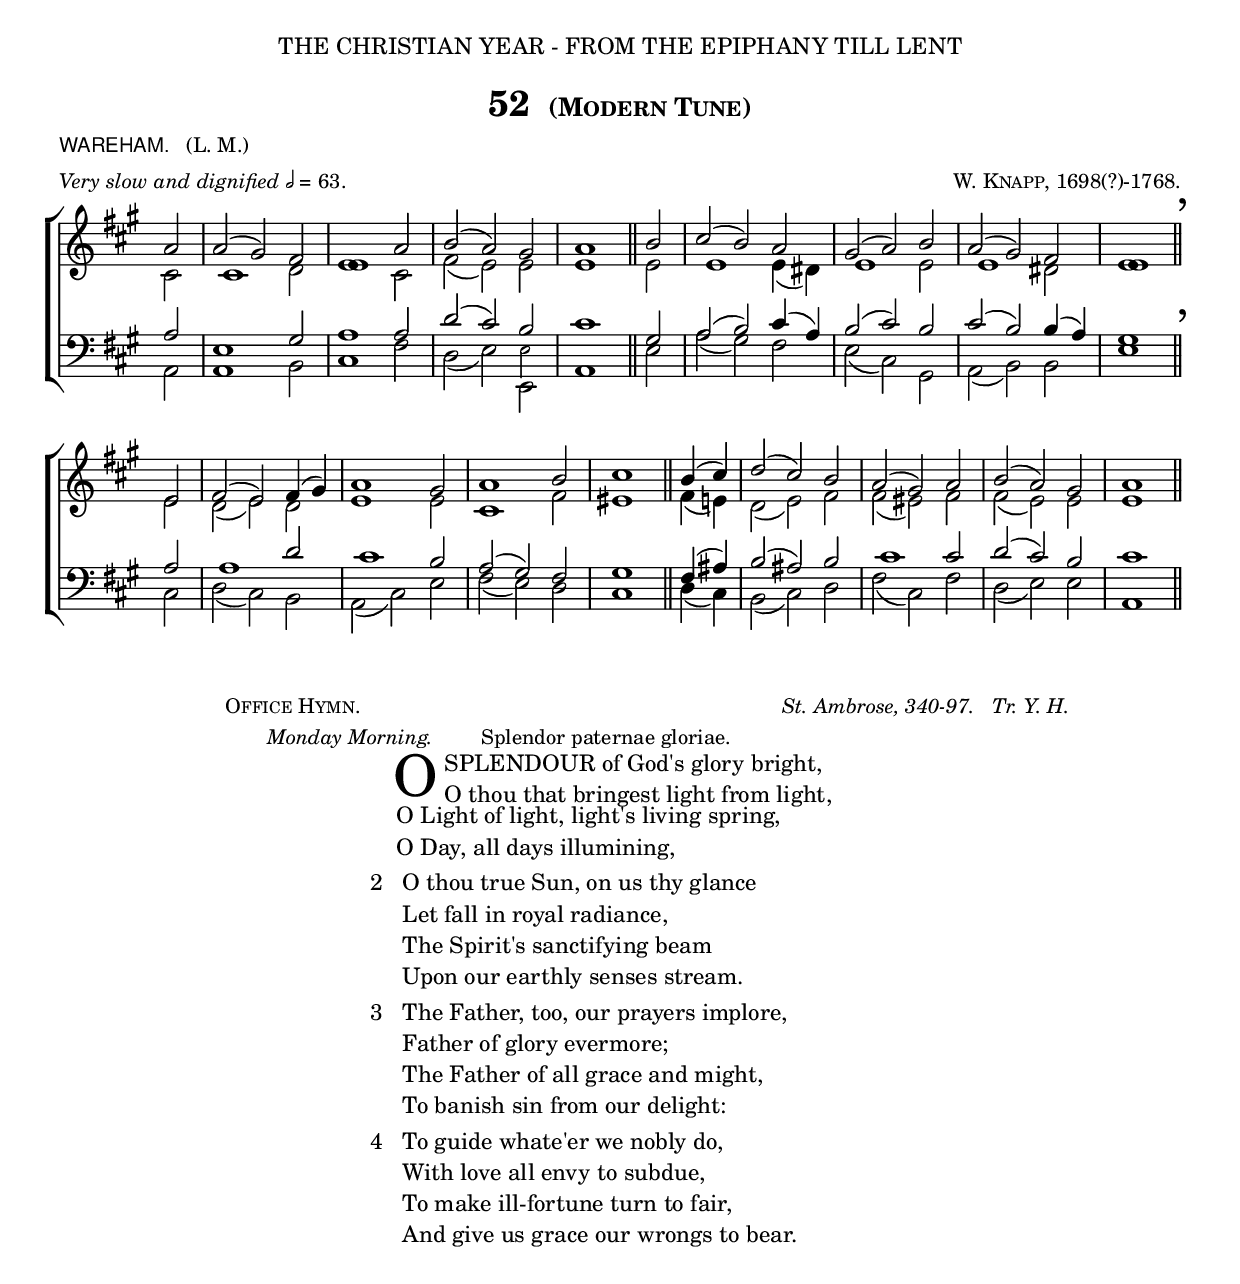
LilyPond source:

%%%110a.png
%%%Hymn 52 Wareham. O splendour of God's glory bright. 
%%%Version 3

\version "2.10"

\header {
	dedication = \markup { \center-align { \line {  "THE CHRISTIAN YEAR - FROM THE EPIPHANY TILL LENT" } 
					       \hspace #1
						} }	
  title = \markup { "52 " \large \smallCaps "(Modern Tune)" }
			       
  arranger = \markup { \small { \smallCaps "W. Knapp, 1698(?)-1768."} }
  poet = \markup { \small { \sans  "WAREHAM." \hspace #1 \roman { "(L. M.)"} } }
  meter = \markup { \small { \italic {Very slow and dignified} \fontsize #-5 \general-align #Y #DOWN \note #"2" #1 = 63.} }
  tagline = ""
}

%%%%%%%%%%%%%%%%%%%%%%%%%% Macros

%%generates the breathmarks
breathmark = {	
	      \override Score.RehearsalMark #'break-visibility = #begin-of-line-invisible 
	      \override Score.RehearsalMark #'Y-offset = #'4.0 
	      \override Score.RehearsalMark #'X-offset = #'-0.5
	      \mark \markup { \fontsize #4 ","}
}

%% Used to pull a note left. Used when a slurred note pair straddles a longer note when notecolumn force-hshift does not work 		 
straddle =  { \once \override Score.SeparationItem #'padding = #2
              \once \override NoteHead #'X-offset = #-2.8 
              \once \override Stem #'X-offset = #-2.8 }

%% Shortcut macro for small notes
smallnote = {  \once \set fontSize = #-3 
              \once \override Stem #'length = #5  }	      
	      
%% Macro to push notes rightwards
push = { \once \override Dots #'transparent = ##t
	\once \override NoteColumn #'force-hshift = #0.5 }

%% Macro to pull notes leftwards, needed to create the partly merged whole notes	
pull = { \once \override NoteColumn #'force-hshift = #-0.01 }	      

%%%%%%%%%%%%%%%%%%%%%%%%%% End of Macro definitions	   
	      
soprano = \relative c' {
  \partial 2 a'2 | a2( gis2) fis2 | e1 a2 | b2( a2) gis2 | a1 \bar "||" 
      b2 | cis2( b2) a2 | gis2( a2) b2 | a2( gis2) fis2 | e1  \breathmark \bar "||" \break
      
  e2 | fis2( e2) fis4( gis4) | a1 gis2 | a1 b2 | cis1 \bar "||" 
      b4( cis4) | d2( cis2) b2 | a2( gis2) a2 | b2( a2) gis2 | a1 \bar "||" 
}

alto = \relative c' {
  cis2 | \push cis1 d2 | \pull e1 cis2 | fis2( e2) e2 | e1 \bar "||" 
      e2 | \push e1 e4( dis4 ) | \push e1 e2 | \push e1 dis2 | \pull e1 \bar "||" 
      
  e2 | d2( e2) d2 | e1 e2 | cis1 fis2 | eis1 \bar "||" 
     fis4( e!4) | d2 ( e2) fis2 | fis2( eis2) fis2 | fis2( e2) e2 | e1 \bar "||" 
}

tenor = \relative c { \clef bass
  a'2 | e1 gis2 | a1 a2 | d2( cis2) b2 | cis1 \bar "||" 
      gis2 | a2( b2) cis4( a4) | b2( cis2) b2 | cis2( b2) b4( a4) | gis1 \bar "||" 
      
  a2 | \push a1 d2 | \push cis1 b2 | a2( gis2) fis2 | gis1 \bar "||" 
      fis4( ais4) | b2( ais2) b2 | \push cis1 cis2 | d2( cis2) b2 | cis1 \bar "||" 
}

bass = \relative c { \clef bass
  a2 | a1 b2 | cis1 fis2 | d2( e2) 
      << { e,2 } 
        %% small alternative note 
        \new Voice = alt { \voiceFour 
        \once \override NoteColumn #'force-hshift = #0.1
        \smallnote e'2} >> 
      | a,1 \bar "||" 
      e'2 | a2( gis2) fis2 | e2( cis2) gis2 | a2( b2) b2 | e1 \bar "||"
      
  cis2 | d2( cis2) b2 | a2( cis2) e2 | fis2( e2) d2 | cis1 \bar "||" 
      d4( cis4) | b2( cis2) d2 | fis2( cis2) fis2 | d2( e2) e2 | a,1 \bar "||" 
}

global = {
  \time 3/2
  \key a \major 
  \set Staff.midiInstrument = "church organ"
}

#(ly:set-option 'point-and-click #f)

\paper {
  #(set-paper-size "a4")
%  annotate-spacing = ##t
  print-page-number = ##f
  ragged-last-bottom = ##t
  ragged-bottom = ##t
}

\book{

\score{
\new ChoirStaff	
 <<

	\context Staff = upper << 
	\context Voice = sopranos { \voiceOne \global \soprano }
	\context Voice = altos    {\voiceTwo \global \alto }
	                      >>
	\context Staff = lower <<
	\context Voice = tenors { \voiceOne \global \tenor }
	\context Voice = basses { \voiceTwo \global \bass }
			        >> 
 >>
\layout {
		indent=0
%		\context { \Score timing = ##f }
		\context { \Score \remove "Bar_number_engraver" }
		\context { \Staff \remove "Time_signature_engraver" }
		\context { \Score \remove "Mark_engraver"  }
                \context { \Staff \consists "Mark_engraver"  }
	}

\midi { 
   \context { \Score tempoWholesPerMinute = #(ly:make-moment 63 2) }
       }	
} %%score bracket


\markup {
	\column {
	    \line { \small { \hspace #16 \smallCaps "Office Hymn." \hspace #40 \italic {"St. Ambrose, 340-97.   Tr. Y. H."} } }  
	    \line { \small { \hspace #20 \italic "Monday Morning." \hspace #4 "Splendor paternae gloriae."} }
} }
   
\markup { \hspace #30 %%add space as necc. to center the column
          \column { %% super column of everything
	              \column { %%stanza 1 is a column of 2 lines  
	                  \line { \hspace #2.2 \column { \lower #2.4 \fontsize #8 "O" }   %%Drop Cap goes here
				  \hspace #-1.2    %% adjust this if other letters are too far from Drop Cap
				  \column  { \raise #0.0 "  SPLENDOUR of God's glory bright,"  "  O thou that bringest light from light,"} }          
	                  \line {  \hspace #2.5  %%adjust hspace until this line left edge is flush with Drop Cap
				   \lower  #1.56  %%adjust this until the line spacing looks right
				   \column {   
					   "O Light of light, light's living spring,"
					   "O Day, all days illumining,"
			  		}}
			       
			           } %% finish stanza 1	
		  \hspace #1  % adds vertical spacing between verses  
		  \line { "2  "
		    \column {	     
			    "O thou true Sun, on us thy glance"
			    "Let fall in royal radiance,"
			    "The Spirit's sanctifying beam"
			    "Upon our earthly senses stream."
			}}
		  \hspace #1  % adds vertical spacing between verses  
		  \line { "3  "
		    \column {	     
			    "The Father, too, our prayers implore,"
			    "Father of glory evermore;"
			    "The Father of all grace and might,"
			    "To banish sin from our delight:"
			}}
		  \hspace #1  % adds vertical spacing between verses  
		  \line { "4  "
		    \column {	     
			    "To guide whate'er we nobly do,"
			    "With love all envy to subdue,"
			    "To make ill-fortune turn to fair,"
			    "And give us grace our wrongs to bear."
			}}
		}  
}	  
	
%%second page
%%fake score block to occupy space and force a pagebreak.  Can't think of a better way of doing this.
\score{
	{s4 }
\header { breakbefore = ##f piece = ##f opus = ##f tagline = ##f }
\layout{	
	\context { \Staff
		\remove Time_signature_engraver
		\remove Key_engraver
		\remove Clef_engraver
		\remove Staff_symbol_engraver
}}}

\markup { \hspace #30   %%add space as necc. to center the column
          \column { 
           	\line { "5  "
		   \column {	     
			     "Our mind be in his keeping placed,"
			     "Our body true to him and chaste,"
			     "Where only faith her fire shall feed,"
			     "To burn the tares of Satan's seed."
			}}
           	  \hspace #1  % adds vertical spacing between verses  
		  \line { "6  "
		    \column {	     
			    "And Christ to us for food shall be,"
			    "From him our drink that welleth free,"
			    "The Spirit's wine, that maketh whole,"
			    "And, mocking not, exalts the soul."
			}}
		\hspace #1 % adds vertical spacing between verses  
           	\line {"7  "
		    \column {	     
			    "Rejoicing may this day go hence,"
			    "Like virgin dawn our innocence,"
			    "Like fiery noon our faith appear,"
			    "Nor know the gloom of twilight drear."
			}} 
		\hspace #1 % adds vertical spacing between verses  
           	\line {"8  "
		    \column {	     
			    "Morn in her rosy car is borne;"
			    "Let him come forth our perfect morn,"
			    "The Word in God the Father one,"
			    "The Father perfect in the Son."
		}}
		\hspace #1 % adds vertical spacing between verses
           	\line { "9. "
		   \column {	     
			   "All laud to God the Father be,"
			   "All praise, eternal Son, to thee;"
			   "All glory, as is ever meet,"
			   "To God the holy Paraclete.     Amen."
     			}}
	  }
}% lyric markup bracket

%% Amen score block
\score{
  \new ChoirStaff
   <<
        \context Staff = upper \with { fontSize = #-3  \override StaffSymbol #'staff-space = #(magstep -2) }  
	                      << 
	\context Voice = "sopranos" { \relative c' { \clef treble \global \voiceOne a'1 a1 \bar "||" }}
	\context Voice = "altos"    { \relative c' {  \clef treble \global \voiceTwo fis1 e1 \bar "||" }}
	                      >>
			      
	\context Lyrics \lyricsto "altos" { \override LyricText #'font-size = #-1 A -- men. }
	
	\context Staff = lower \with { fontSize = #-3  \override StaffSymbol #'staff-space = #(magstep -2) }  
	                       <<
	\context Voice = "tenors" { \relative c { \clef bass \global \voiceThree d'1 cis1 \bar "||" }}
	\context Voice = "basses" { \relative c { \clef bass \global \voiceFour  d1 a1 \bar "||" }}
			        >> 
  >>			      
\header { breakbefore = ##f piece = " " opus = " " }
\layout { 
	\context { \Score timing = ##f }
	ragged-right = ##t
	indent = 15\cm
	\context { \Staff \remove Time_signature_engraver }

       }

\midi { \context { \Score tempoWholesPerMinute = #(ly:make-moment 63 2) }}  %%Amen midi       
       
}  

} %%book bracket